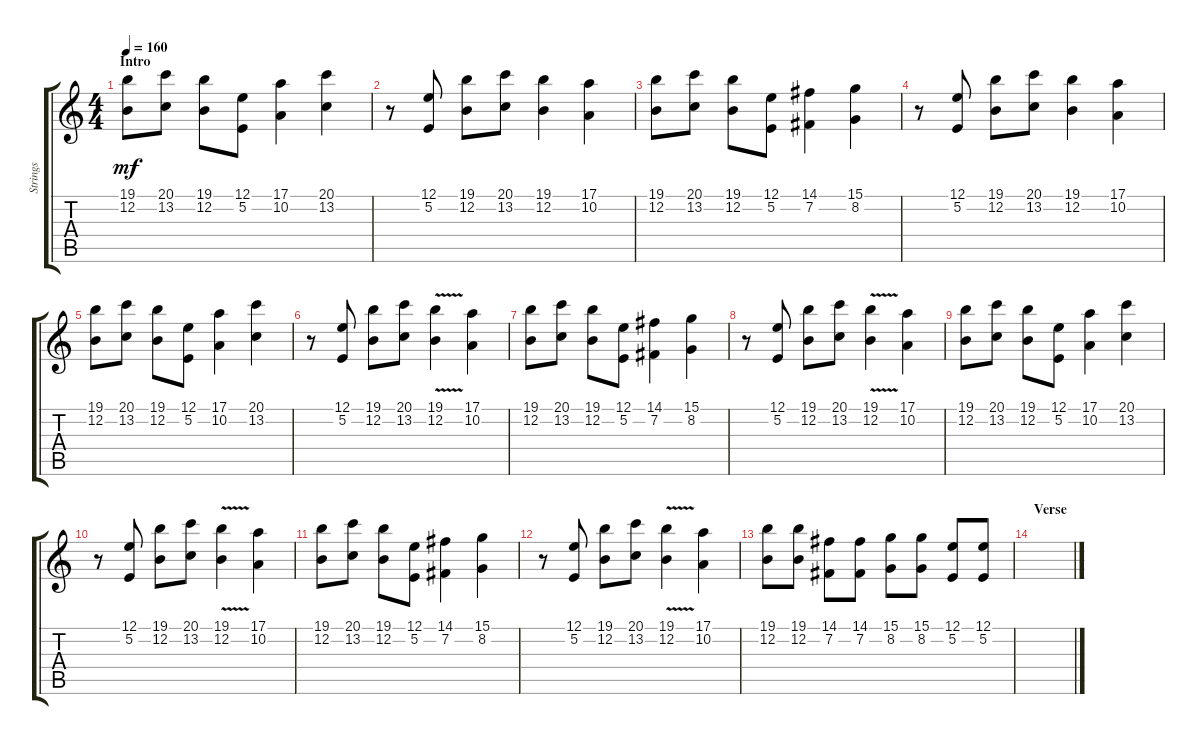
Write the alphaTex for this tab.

\track ("Strings" "Strings") {instrument stringensemble2}
\staff {score tabs}
\tuning (E4 B3 G3 D3 A2 E2) {hide}
\ts (4 4)
\section ("" "Intro")
\tempo 160
\clef g2
\ks c
(19.1 12.2).8{dy mf instrument stringensemble2} (20.1 13.2).8 (19.1 12.2).8 (12.1 5.2).8 (17.1 10.2).4 (20.1 13.2).4 |
r.8 (12.1 5.2).8 (19.1 12.2).8 (20.1 13.2).8 (19.1 12.2).4 (17.1 10.2).4 |
(19.1 12.2).8 (20.1 13.2).8 (19.1 12.2).8 (12.1 5.2).8 (14.1 7.2).4 (15.1 8.2).4 |
r.8 (12.1 5.2).8 (19.1 12.2).8 (20.1 13.2).8 (19.1 12.2).4 (17.1 10.2).4 |
(19.1 12.2).8 (20.1 13.2).8 (19.1 12.2).8 (12.1 5.2).8 (17.1 10.2).4 (20.1 13.2).4 |
r.8 (12.1 5.2).8 (19.1 12.2).8 (20.1 13.2).8 (19.1{v} 12.2).4 (17.1 10.2).4 |
(19.1 12.2).8 (20.1 13.2).8 (19.1 12.2).8 (12.1 5.2).8 (14.1 7.2).4 (15.1 8.2).4 |
r.8 (12.1 5.2).8 (19.1 12.2).8 (20.1 13.2).8 (19.1{v} 12.2).4 (17.1 10.2).4 |
(19.1 12.2).8 (20.1 13.2).8 (19.1 12.2).8 (12.1 5.2).8 (17.1 10.2).4 (20.1 13.2).4 |
r.8 (12.1 5.2).8 (19.1 12.2).8 (20.1 13.2).8 (19.1{v} 12.2).4 (17.1 10.2).4 |
(19.1 12.2).8 (20.1 13.2).8 (19.1 12.2).8 (12.1 5.2).8 (14.1 7.2).4 (15.1 8.2).4 |
r.8 (12.1 5.2).8 (19.1 12.2).8 (20.1 13.2).8 (19.1{v} 12.2).4 (17.1 10.2).4 |
(19.1 12.2).8 (19.1 12.2).8 (14.1 7.2).8 (14.1 7.2).8 (15.1 8.2).8 (15.1 8.2).8 (12.1 5.2).8 (12.1 5.2).8 |
\section ("" "Verse")
